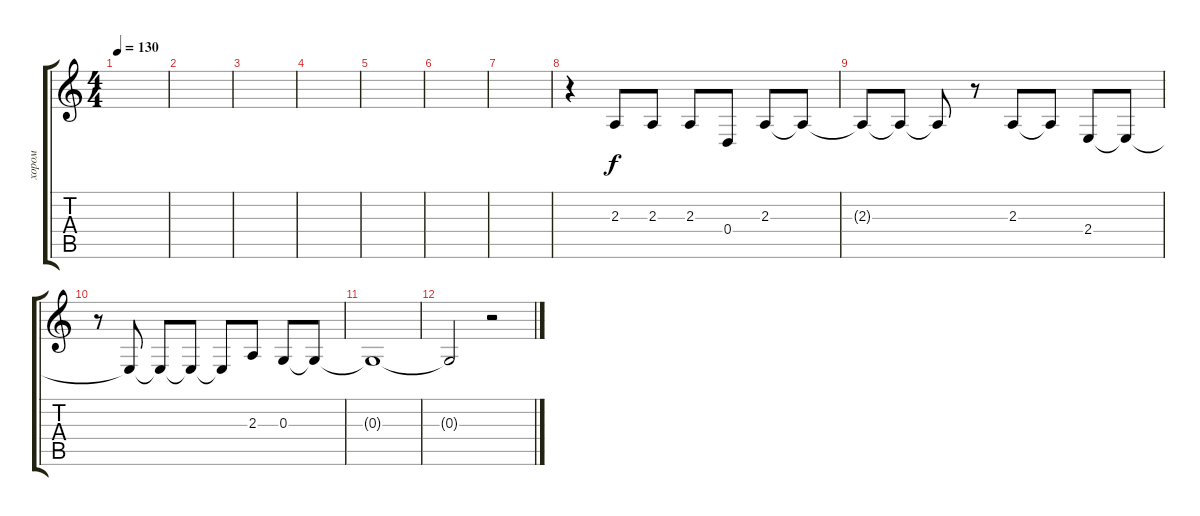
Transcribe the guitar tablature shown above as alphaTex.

\track ("хором" "хором") {instrument baritonesax}
\staff {score tabs}
\tuning (E4 B3 G3 D3 A2 E2) {hide}
\ts (4 4)
\tempo 130
\clef g2
\ks c
|
|
|
|
|
|
|
r.4 2.3.8 2.3.8 2.3.8 0.4.8 2.3.8 2.3{t}.8 |
2.3{t}.8 2.3{t}.8 2.3{t}.8 r.8 2.3.8 2.3{t}.8 2.4.8 2.4{t}.8 |
r.8 2.4{t}.8 2.4{t}.8 2.4{t}.8 2.4{t}.8 2.3.8 0.3.8 0.3{t}.8 |
0.3{t}.1 |
0.3{t}.2 r.2
